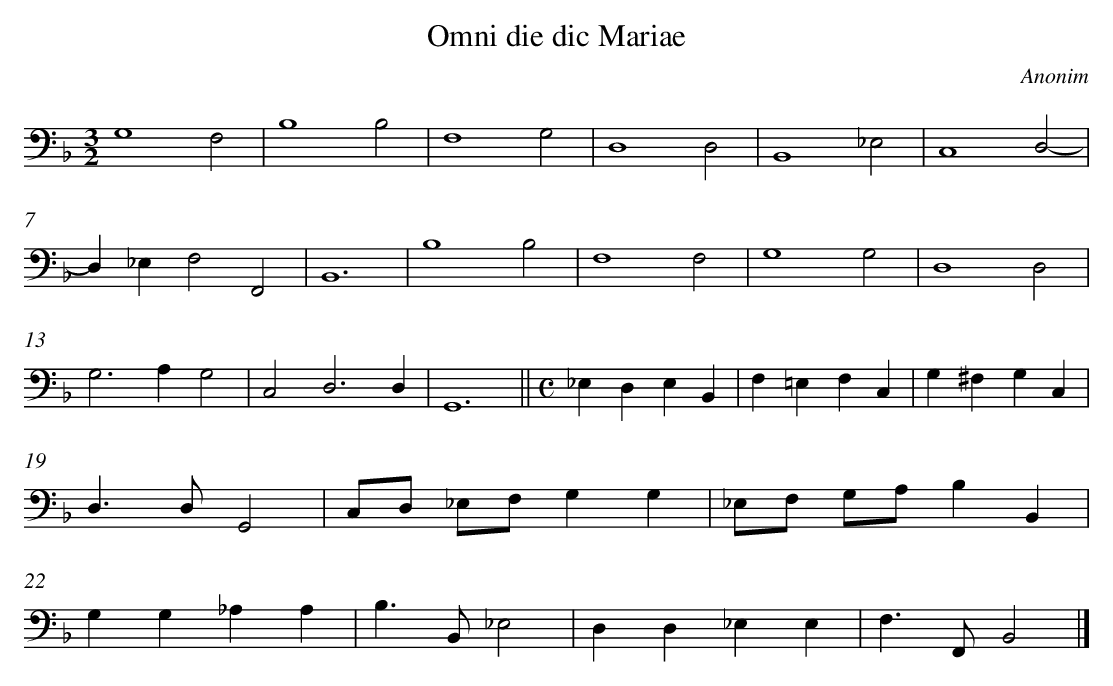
X:1
T: Omni die dic Mariae
C: Anonim
L: 1/4
M: 3/2
K: F clef=bass
G,4F,2 |
B,4B,2 |
F,4G,2 |
D,4D,2 |
B,,4_E,2 |
C,4D,2- |
D,_E,F,2F,,2 |
B,,6 |
B,4B,2 |
F,4F,2 |
G,4G,2 |
D,4D,2 |
G,2>A,2G,2 |
C,2D,3D, |
G,,6 ||
[M:C]_E,D,E,B,, |
F,=E,F,C, |
G,^F,G,C, |
D,>D,G,,2 |
C,/D,/ _E,/F,/G,G, |
_E,/F,/ G,/A,/B,B,, |
G,G,_A,A, |
B,>B,,_E,2 |
D,D,_E,E, |
F,>F,,B,,2 |]
